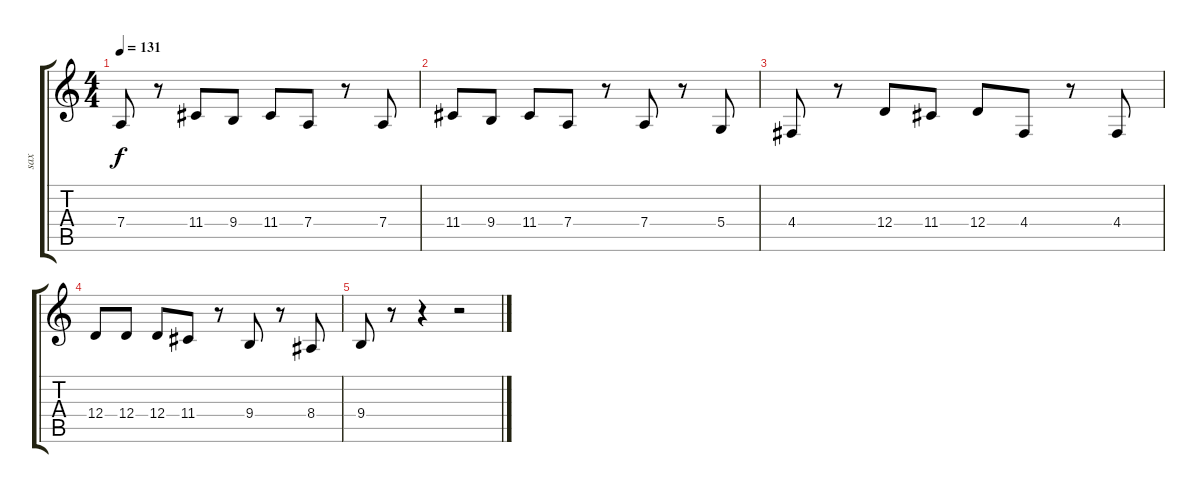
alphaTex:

\track ("sax" "sax") {instrument trumpet}
\staff {score tabs}
\tuning (E4 B3 G3 D3 A2 E2) {hide}
\ts (4 4)
\tempo 131
\clef g2
\ks c
7.4.8{dy f} r.8 11.4.8 9.4.8 11.4.8 7.4.8 r.8 7.4.8 |
11.4.8 9.4.8 11.4.8 7.4.8 r.8 7.4.8 r.8 5.4.8 |
4.4.8 r.8 12.4.8 11.4.8 12.4.8 4.4.8 r.8 4.4.8 |
12.4.8 12.4.8 12.4.8 11.4.8 r.8 9.4.8 r.8 8.4.8 |
9.4.8 r.8 r.4 r.2
